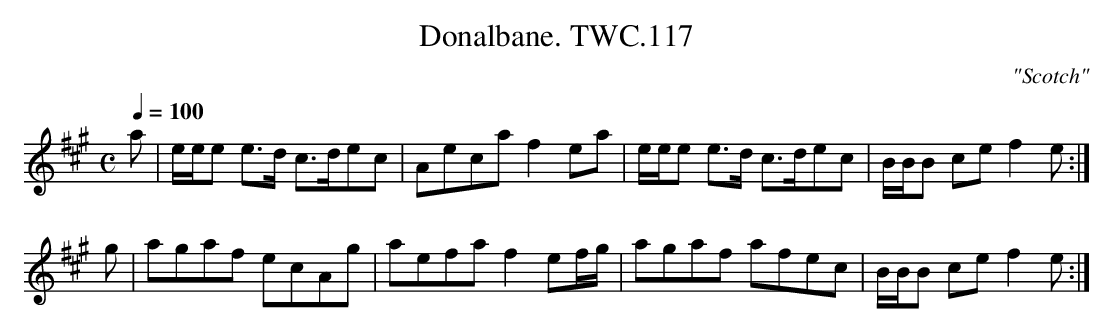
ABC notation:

X:1
T:Donalbane. TWC.117
M:C
L:1/8
Q:1/4=100
C:"Scotch"
K:Emix
a|e/e/e e>d c>dec|Aecaf2 ea|e/e/e e>d c>dec|B/B/B cef2e:|
g|agaf ecAg|aefaf2 ef/g/|agaf afec|B/B/B cef2e:|
